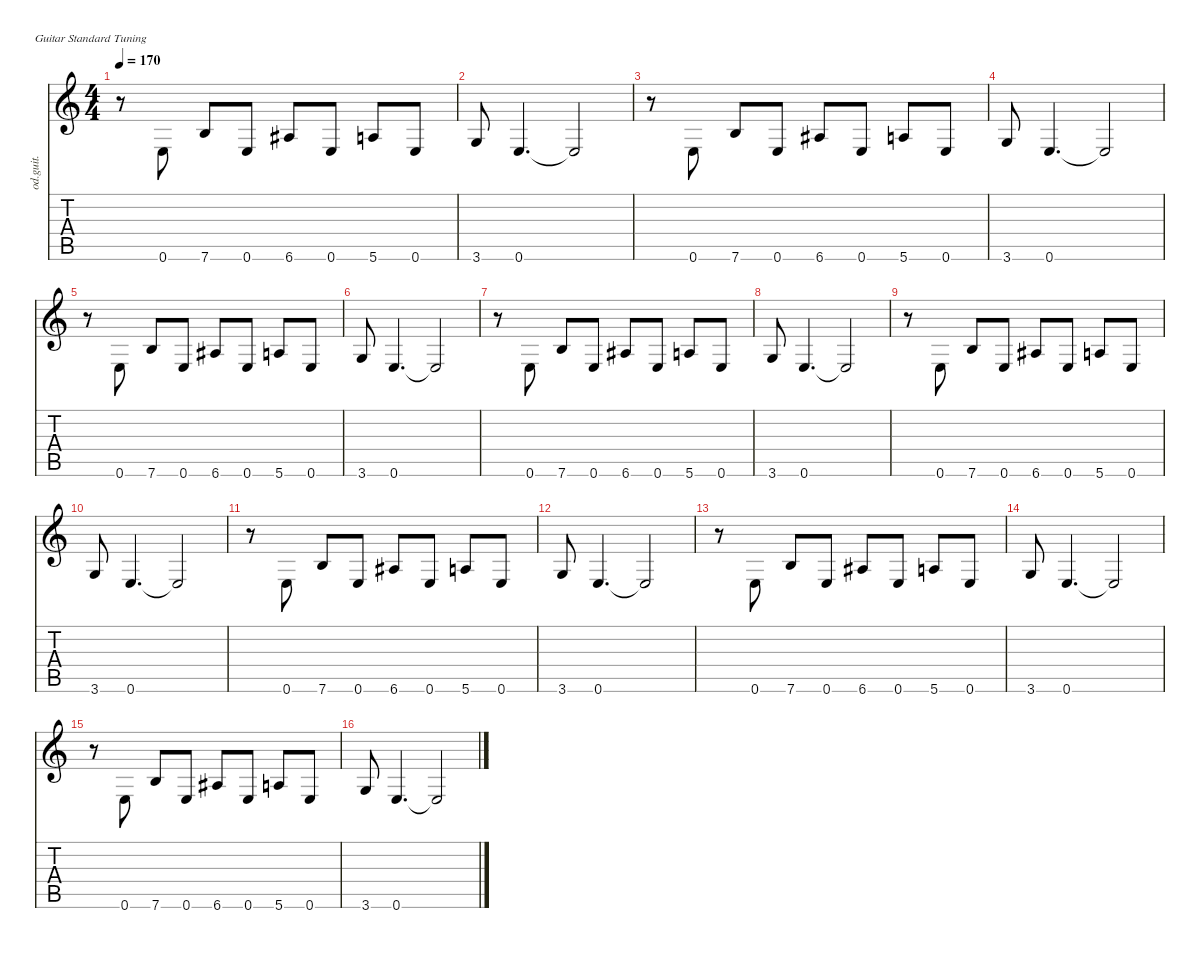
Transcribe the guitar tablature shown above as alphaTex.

\defaultSystemsLayout 4
\hideDynamics
\bracketExtendMode nobrackets
\otherSystemsTrackNameOrientation horizontal
\track ("Heavy Guitar" "od.guit.") {instrument overdrivenguitar}
\staff {score tabs}
\tuning (E4 B3 G3 D3 A2 E2)
\ts (4 4)
\tempo 170
\clef g2
\ks c
r.8{dy f beam Down} 0.6.8{beam Up} 7.6.8{beam Up} 0.6.8{beam Up} 6.6{acc #}.8{beam Up} 0.6.8{beam Up} 5.6.8{beam Up} 0.6.8{beam Up} |
3.6.8{beam Up} 0.6.4{d beam Up} 0.6{t}.2{beam Up} |
r.8{beam Down} 0.6.8{beam Up} 7.6.8{beam Up} 0.6.8{beam Up} 6.6{acc #}.8{beam Up} 0.6.8{beam Up} 5.6.8{beam Up} 0.6.8{beam Up} |
3.6.8{beam Up} 0.6.4{d beam Up} 0.6{t}.2{beam Up} |
r.8{beam Down} 0.6.8{beam Up} 7.6.8{beam Up} 0.6.8{beam Up} 6.6{acc #}.8{beam Up} 0.6.8{beam Up} 5.6.8{beam Up} 0.6.8{beam Up} |
3.6.8{beam Up} 0.6.4{d beam Up} 0.6{t}.2{beam Up} |
r.8{beam Down} 0.6.8{beam Up} 7.6.8{beam Up} 0.6.8{beam Up} 6.6{acc #}.8{beam Up} 0.6.8{beam Up} 5.6.8{beam Up} 0.6.8{beam Up} |
3.6.8{beam Up} 0.6.4{d beam Up} 0.6{t}.2{beam Up} |
r.8{beam Down} 0.6.8{beam Up} 7.6.8{beam Up} 0.6.8{beam Up} 6.6{acc #}.8{beam Up} 0.6.8{beam Up} 5.6.8{beam Up} 0.6.8{beam Up} |
3.6.8{beam Up} 0.6.4{d beam Up} 0.6{t}.2{beam Up} |
r.8{beam Down} 0.6.8{beam Up} 7.6.8{beam Up} 0.6.8{beam Up} 6.6{acc #}.8{beam Up} 0.6.8{beam Up} 5.6.8{beam Up} 0.6.8{beam Up} |
3.6.8{beam Up} 0.6.4{d beam Up} 0.6{t}.2{beam Up} |
r.8{beam Down} 0.6.8{beam Up} 7.6.8{beam Up} 0.6.8{beam Up} 6.6{acc #}.8{beam Up} 0.6.8{beam Up} 5.6.8{beam Up} 0.6.8{beam Up} |
3.6.8{beam Up} 0.6.4{d beam Up} 0.6{t}.2{beam Up} |
r.8{beam Down} 0.6.8{beam Up} 7.6.8{beam Up} 0.6.8{beam Up} 6.6{acc #}.8{beam Up} 0.6.8{beam Up} 5.6.8{beam Up} 0.6.8{beam Up} |
3.6.8{beam Up} 0.6.4{d beam Up} 0.6{t}.2{beam Up}
